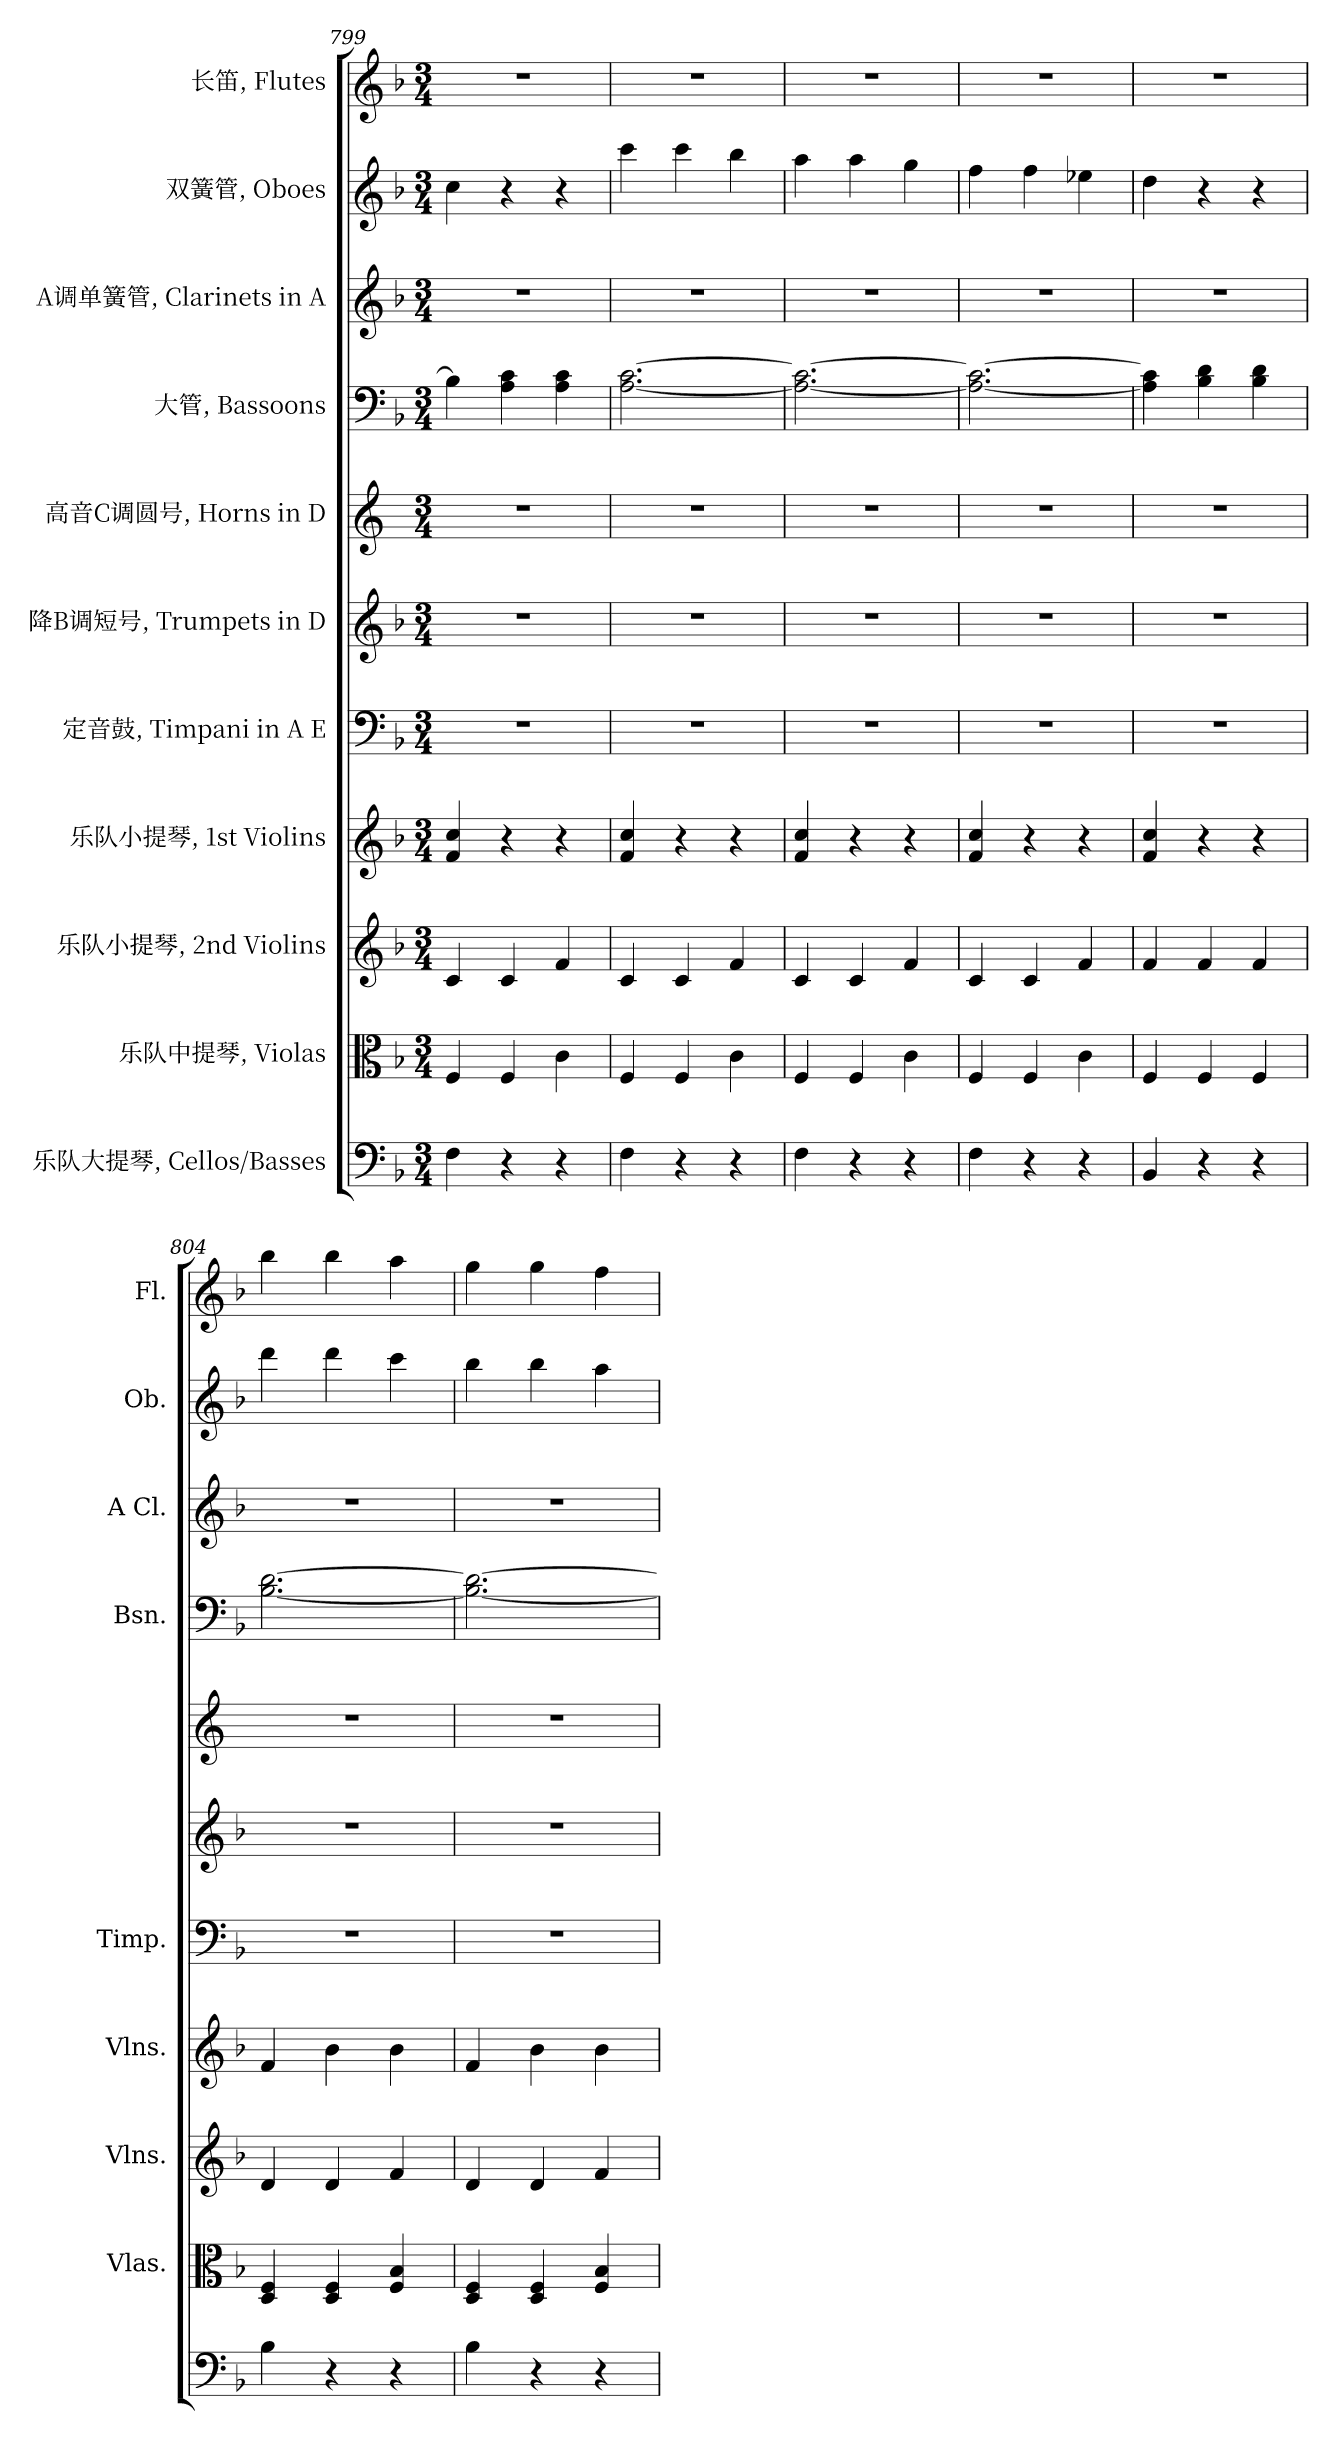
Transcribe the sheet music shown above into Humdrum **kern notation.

**kern	**kern	**kern	**kern	**kern	**kern	**kern	**kern	**kern	**kern	**kern
*part11	*part10	*part9	*part8	*part7	*part6	*part5	*part4	*part3	*part2	*part1
*staff11	*staff10	*staff9	*staff8	*staff7	*staff6	*staff5	*staff4	*staff3	*staff2	*staff1
*I"乐队大提琴, Cellos/Basses	*I"乐队中提琴, Violas	*I"乐队小提琴, 2nd Violins	*I"乐队小提琴, 1st Violins	*I"定音鼓, Timpani in A E	*I"降B调短号, Trumpets in D	*I"高音C调圆号, Horns in D	*I"大管, Bassoons	*I"A调单簧管, Clarinets in A	*I"双簧管, Oboes	*I"长笛, Flutes
*	*I'Vlas.	*I'Vlns.	*I'Vlns.	*I'Timp.	*	*	*I'Bsn.	*I'A Cl.	*I'Ob.	*I'Fl.
!!LO:PB:g=z
*clefF4	*clefC3	*clefG2	*clefG2	*clefF4	*clefG2	*clefG2	*clefF4	*clefG2	*clefG2	*clefG2
*	*	*	*	*	*ITrd1c2	*ITrd4c7	*	*ITrd2c3	*	*
*k[b-]	*k[b-]	*k[b-]	*k[b-]	*k[b-]	*k[b-e-a-]	*k[b-]	*k[b-]	*k[f#c#]	*k[b-]	*k[b-]
*M3/4	*M3/4	*M3/4	*M3/4	*M3/4	*M3/4	*M3/4	*M3/4	*M3/4	*M3/4	*M3/4
=799	=799	=799	=799	=799	=799	=799	=799	=799	=799	=799
4F\	4F/	4c/	4f/ 4cc/	2.r	2.r	2.r	4B-\]	2.r	4cc\	2.r
4r	4F/	4c/	4r	.	.	.	4A\ 4c\	.	4r	.
4r	4c\	4f/	4r	.	.	.	4A\ 4c\	.	4r	.
=800	=800	=800	=800	=800	=800	=800	=800	=800	=800	=800
4F\	4F/	4c/	4f/ 4cc/	2.r	2.r	2.r	[2.A\ [2.c\	2.r	4ccc\	2.r
4r	4F/	4c/	4r	.	.	.	.	.	4ccc\	.
4r	4c\	4f/	4r	.	.	.	.	.	4bb-\	.
=801	=801	=801	=801	=801	=801	=801	=801	=801	=801	=801
4F\	4F/	4c/	4f/ 4cc/	2.r	2.r	2.r	2.A\_ 2.c\_	2.r	4aa\	2.r
4r	4F/	4c/	4r	.	.	.	.	.	4aa\	.
4r	4c\	4f/	4r	.	.	.	.	.	4gg\	.
=802	=802	=802	=802	=802	=802	=802	=802	=802	=802	=802
4F\	4F/	4c/	4f/ 4cc/	2.r	2.r	2.r	2.A\_ 2.c\_	2.r	4ff\	2.r
4r	4F/	4c/	4r	.	.	.	.	.	4ff\	.
4r	4c\	4f/	4r	.	.	.	.	.	4ee-X\	.
=803	=803	=803	=803	=803	=803	=803	=803	=803	=803	=803
4BB-/	4F/	4f/	4f/ 4cc/	2.r	2.r	2.r	4A\] 4c\]	2.r	4dd\	2.r
4r	4F/	4f/	4r	.	.	.	4B-\ 4d\	.	4r	.
4r	4F/	4f/	4r	.	.	.	4B-\ 4d\	.	4r	.
=804	=804	=804	=804	=804	=804	=804	=804	=804	=804	=804
4B-\	4D/ 4F/	4d/	4f/	2.r	2.r	2.r	[2.B-\ [2.d\	2.r	4ddd\	4bb-\
4r	4D/ 4F/	4d/	4b-\	.	.	.	.	.	4ddd\	4bb-\
4r	4F/ 4B-/	4f/	4b-\	.	.	.	.	.	4ccc\	4aa\
=805	=805	=805	=805	=805	=805	=805	=805	=805	=805	=805
4B-\	4D/ 4F/	4d/	4f/	2.r	2.r	2.r	2.B-\_ 2.d\_	2.r	4bb-\	4gg\
4r	4D/ 4F/	4d/	4b-\	.	.	.	.	.	4bb-\	4gg\
4r	4F/ 4B-/	4f/	4b-\	.	.	.	.	.	4aa\	4ff\
=	=	=	=	=	=	=	=	=	=	=
*-	*-	*-	*-	*-	*-	*-	*-	*-	*-	*-
